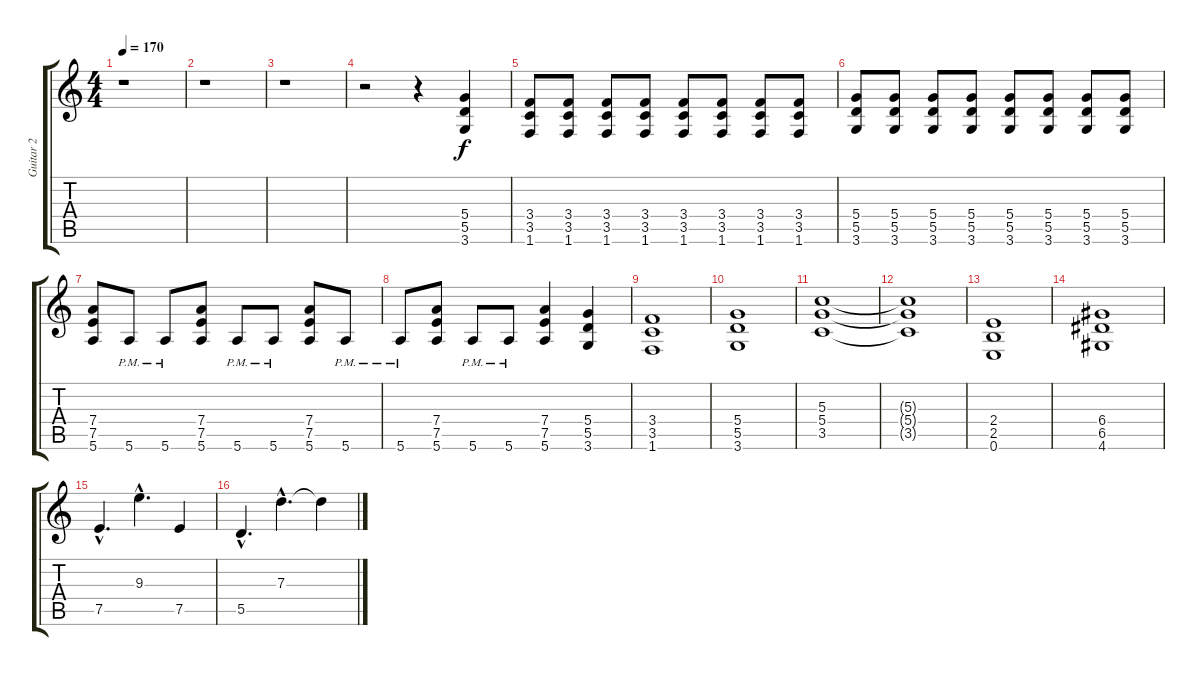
\track ("Guitar 2" "Guitar 2") {instrument distortionguitar}
\staff {score tabs}
\tuning (E4 B3 G3 D3 A2 E2) {hide}
\ts (4 4)
\tempo 170
\clef g2
\ks c
r.1{dy f} |
r.1 |
r.1 |
r.2 r.4 (5.4 5.5 3.6).4 |
(3.4 3.5 1.6).8 (3.4 3.5 1.6).8 (3.4 3.5 1.6).8 (3.4 3.5 1.6).8 (3.4 3.5 1.6).8 (3.4 3.5 1.6).8 (3.4 3.5 1.6).8 (3.4 3.5 1.6).8 |
(5.4 5.5 3.6).8 (5.4 5.5 3.6).8 (5.4 5.5 3.6).8 (5.4 5.5 3.6).8 (5.4 5.5 3.6).8 (5.4 5.5 3.6).8 (5.4 5.5 3.6).8 (5.4 5.5 3.6).8 |
(7.4 7.5 5.6).8 5.6{pm}.8 5.6{pm}.8 (7.4 7.5 5.6).8 5.6{pm}.8 5.6{pm}.8 (7.4 7.5 5.6).8 5.6{pm}.8 |
5.6{pm}.8 (7.4 7.5 5.6).8 5.6{pm}.8 5.6{pm}.8 (7.4 7.5 5.6).4 (5.4 5.5 3.6).4 |
(3.4 3.5 1.6).1 |
(5.4 5.5 3.6).1 |
(5.3 5.4 3.5).1 |
(5.3{t} 5.4{t} 3.5{t}).1 |
(2.4 2.5 0.6).1 |
(6.4 6.5 4.6).1 |
7.5{hac}.4{d} 9.3{hac}.4{d} 7.5.4 |
5.5{hac}.4{d} 7.3{hac}.4{d} 7.3{t}.4
